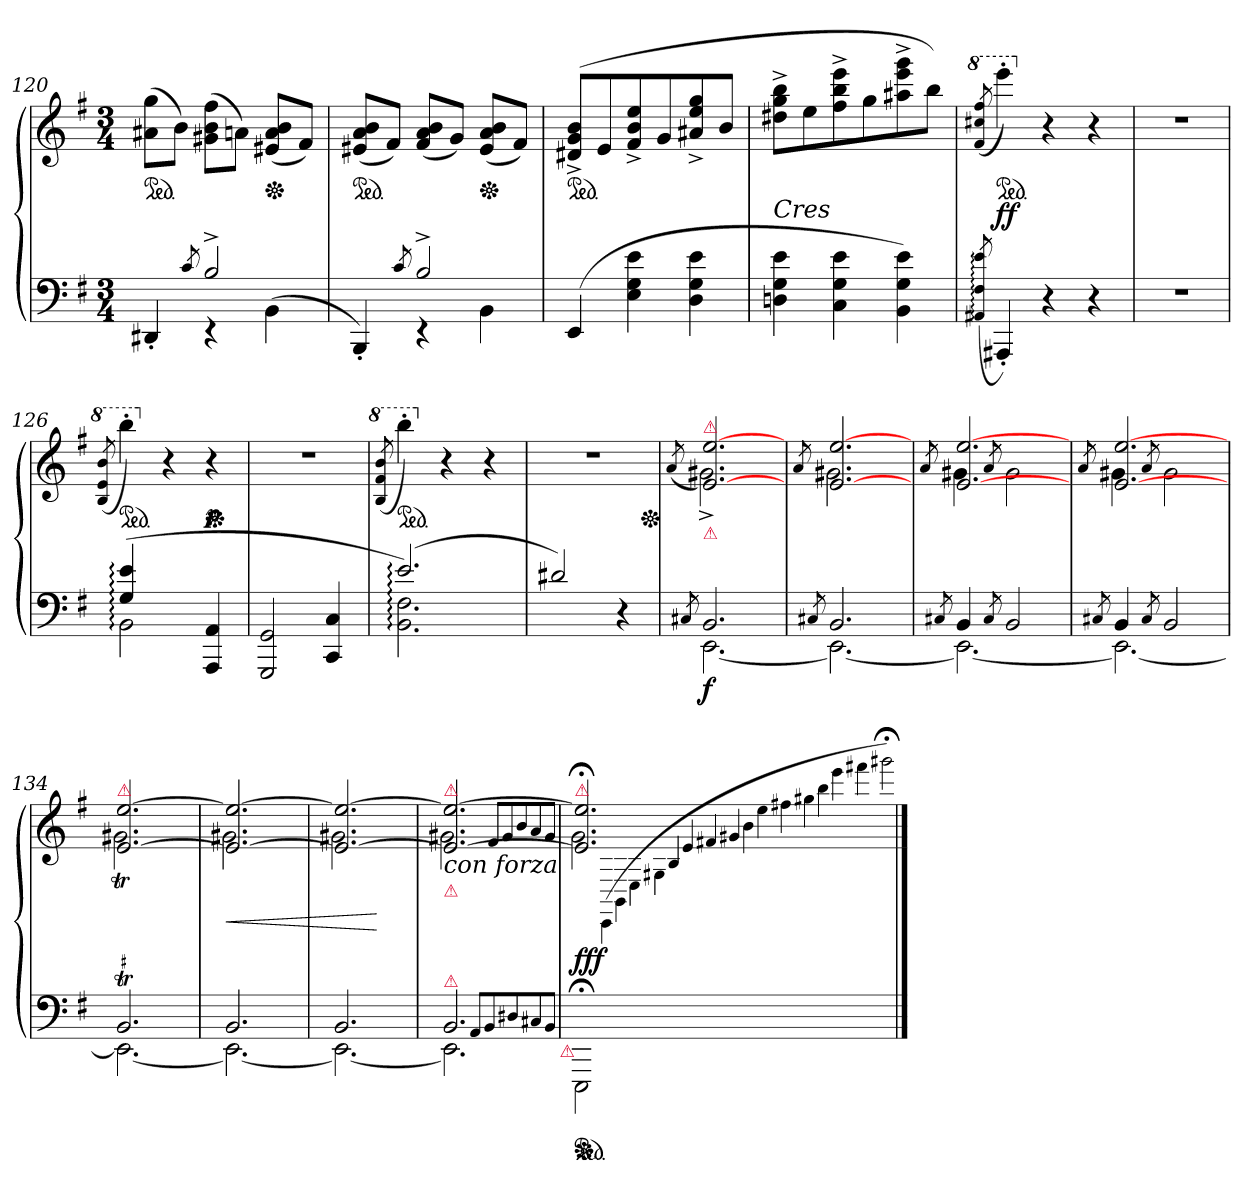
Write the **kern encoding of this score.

**kern	**kern	**dynam
*part1	*part1	*part1
*staff2	*staff1	*staff1/2
*clefF4	*clefG2	*
*k[f#]	*k[f#]	*
*M3/4	*M3/4	*
=120	=120	=120
*^	*	*
*	*	*ped	*
4rcyy	4DD#X'/	(>8a#X 8ggL	.
.	.	8bJ)	.
8qc/	.	.	.
2B^<	4r	(>8g#X 8b 8ff#L	.
.	.	8anJ)	.
*	*	*Xped	*
.	(>4BB\	(<8e#X 8a 8bL	.
.	.	8f#J)	.
=121	=121	=121	=121
*	*	*ped	*
4reyy	4BBB'/)	(<8e#X 8a 8bL	.
.	.	8f#J)	.
8qc/	.	.	.
2B^<	4r	(<8f# 8a 8bL	.
.	.	8gJ)	.
*	*	*Xped	*
.	4BB	(8e# 8a 8bL	.
.	.	8f#J)	.
*v	*v	*	*
=122	=122	=122
*	*ped	*
(>4EE	(>8d#X^/ 8g^/ 8b^/L	.
.	8e	.
4E 4G 4e	8f#^ 8b^ 8ee^	.
.	8g	.
4D 4G 4e	8a#X^ 8ee^ 8gg^	.
.	8bJ	.
=123	=123	=123
!	!LO:TX:c:i:t=Cres	!
4Dn 4G 4e	8dd#X^ 8gg^ 8bb^L	.
.	8ee	.
4C 4G 4e	8ff#^< 8bb^< 8eee^<	.
.	8gg	.
4BB 4G 4e)	8aa#X^< 8eee^< 8ggg^<	.
.	8bbJ)	.
=124	=124	=124
*	*8va	*
(<8qAA#X:/ 8qF#:/ 8qe:/	(>8qff#/ 8qccc#X/ 8qfff#/	.
*	*ped	*
4AAA#X')	4eeee'>)	ff
*	*X8va	*
4r	4r	.
4r	4r	.
=125	=125	=125
2.rF	2.rdd	.
=126	=126	=126
*	*8va	*
.	(>8qb/ 8qee/ 8qbb/	.
*^	*	*
*	*	*ped	*
4G: 4e:	(>2BB:	4bbb')	.
*	*	*X8va	*
2rAyy	.	4r	.
*	*	*Xped	*
.	4AAA/ 4AA/	4r	p
*v	*v	*	*
=127	=127	=127
2GGG 2GG	2.rdd	.
4CC 4C	.	.
=128	=128	=128
*	*8va	*
.	(>8qb/ 8qff#/ 8qbb/	.
*^	*	*
*	*	*ped	*
(>2.e:	2.BB: 2.F#:)	4bbb')	.
*	*	*X8va	*
.	.	4r	.
.	.	4r	.
*v	*v	*	*
=129	=129	=129
2d#X/)	2.rdd	.
*	*Xped	*
4r	.	.
=130	=130	=130
8qC#X/	(<8qa/	.
*^	*^	*
!	!	!LO:TX:b:color=crimson:t=⚠	!	!
!	!	!LO:TX:a:color=crimson:t=⚠	!	!
!	!	!	!	!LO:DY:b=2
2.BB	[2.EE	[<2.e [>2.ee	2.g#X^)	f
=131	=131	=131	=131	=131
8qC#X/	.	8qa/	.	.
2.BB	2.EE_	[<2.e [>2.ee	2.g#X	.
=132	=132	=132	=132	=132
8qC#X/	.	8qa/	.	.
4BB	2.EE_	[<2.e [>2.ee	4g#X	.
8qC#/	.	.	8qa/	.
2BB	.	.	2g#	.
=133	=133	=133	=133	=133
8qC#X/	.	8qa/	.	.
4BB	2.EE_	[<2.e [2.ee	4g#X	.
8qC#/	.	.	8qa/	.
2BB	.	.	2g#	.
=134	=134	=134	=134	=134
!	!	!LO:TX:a:color=crimson:t=⚠	!	!
!LO:TR:acc=#	!	!	!	!
2.BBT	2.EE_	[<2.e [2.ee	2.g#Xt	.
=135	=135	=135	=135	=135
2.BB	2.EE_	2.e_< 2.ee_	2.g#X	<
=136	=136	=136	=136	=136
2.BB	2.EE_	2.e_< 2.ee_	2.g#X	.
*v	*v	*	*	*
*	*v	*v	*
.	.	[
=137	=137	=137
*^	*^	*
!	!	!LO:TX:b:i:t=con forza	!	!
!	!	!LO:TX:b:color=crimson:t=⚠	!	!
!	!	!LO:TX:a:color=crimson:t=⚠	!	!
!LO:TX:a:color=crimson:t=⚠	!	!	!	!
2.BBTTT	2.EE]	2.e_ 2.ee_	2.g#XTTT	.
.	8qqAA/L	8qqf#/L	.	.
.	8qqBB/	8qqg#/	.	.
.	8qqD#X/	8qqb/	.	.
.	8qqC#X/	8qqa/	.	.
.	8qqBB/J	8qqg#/J	.	.
!LO:TX:b:color=crimson:t=⚠	!	!	!	!
=138	=138	=138	=138	=138
!	!	!LO:TX:a:color=crimson:t=⚠	!	!
*v	*v	*	*	*
*ped	*	*	*
*Xped	*	*	*
2EEE;<\	2.e];< 2.ee];<	2.g	fff
4ryy	.	.	.
*	*v	*v	*
.	(>4qqEE\	.
.	4qqBB\	.
.	4qqE\	.
.	4qqG#X\	.
.	4qqB/	.
.	4qqe/	.
.	4qqf#X/	.
.	4qqg#X/	.
.	4qqb\	.
.	4qqee\	.
.	4qqff#X\	.
.	4qqgg#X\	.
.	4qqbb\	.
.	4qqeee\	.
.	4qqfff#X\	.
.	2qqggg#X;<\)	.
.	.	[ [
*	*^	*
!	!	!LO:TX:b:color=crimson:t=⚠	!
*	*v	*v	*
==	==	==
*-	*-	*-
